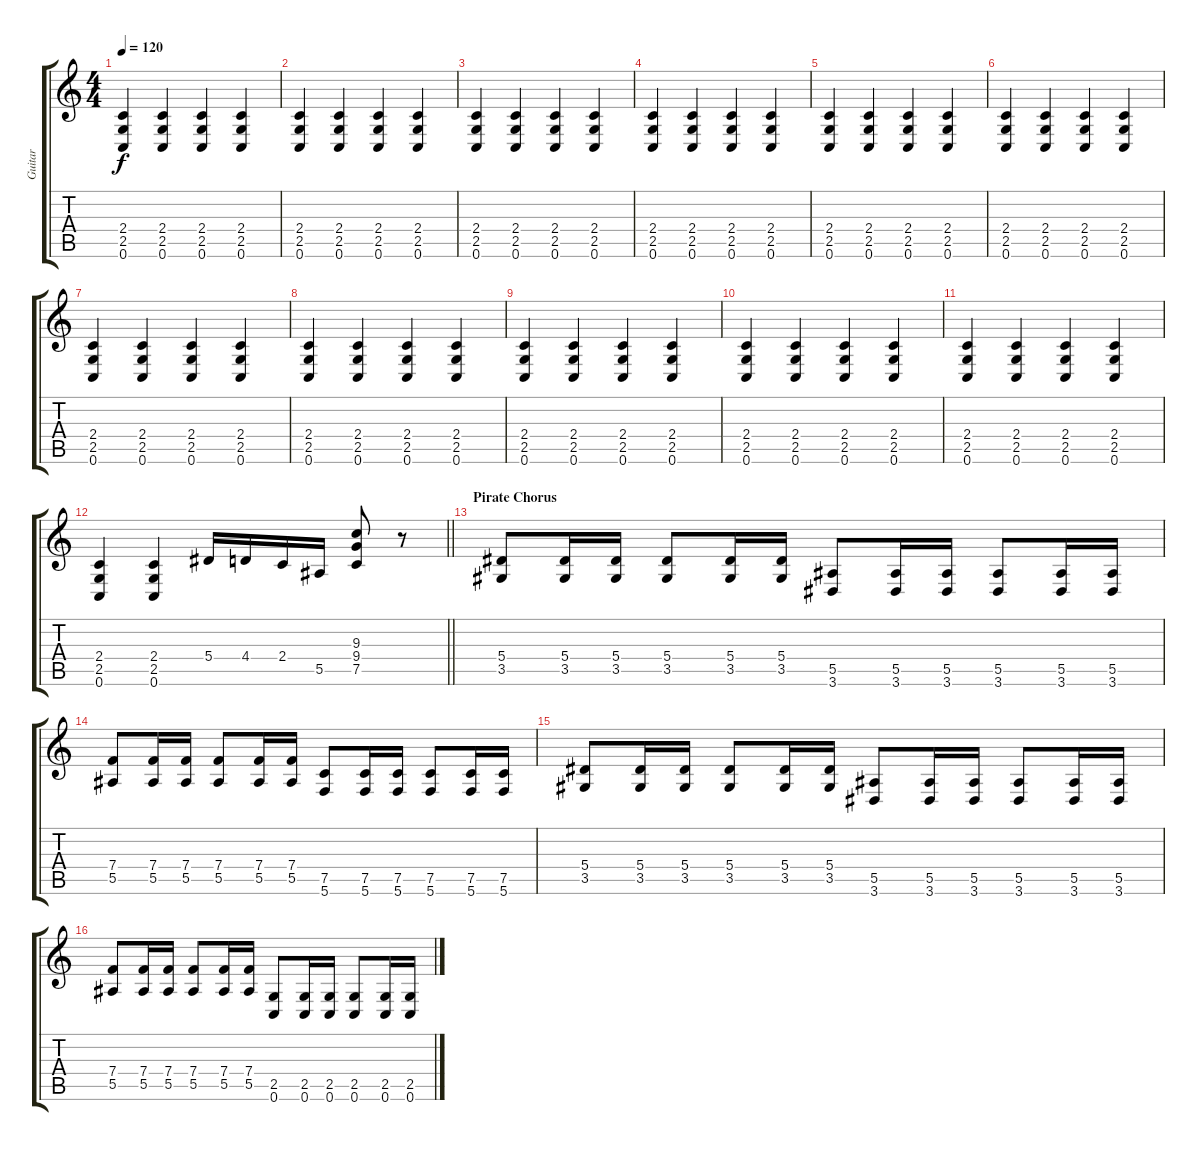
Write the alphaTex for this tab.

\track ("Guitar" "Guitar") {instrument distortionguitar}
\staff {score tabs}
\tuning (C4 G3 Eb3 Bb2 F2 C2) {hide}
\ts (4 4)
\tempo 120
\clef g2
\ks c
(2.4 2.5 0.6).4{dy f} (2.4 2.5 0.6).4 (2.4 2.5 0.6).4 (2.4 2.5 0.6).4 |
(2.4 2.5 0.6).4 (2.4 2.5 0.6).4 (2.4 2.5 0.6).4 (2.4 2.5 0.6).4 |
(2.4 2.5 0.6).4 (2.4 2.5 0.6).4 (2.4 2.5 0.6).4 (2.4 2.5 0.6).4 |
(2.4 2.5 0.6).4 (2.4 2.5 0.6).4 (2.4 2.5 0.6).4 (2.4 2.5 0.6).4 |
(2.4 2.5 0.6).4 (2.4 2.5 0.6).4 (2.4 2.5 0.6).4 (2.4 2.5 0.6).4 |
(2.4 2.5 0.6).4 (2.4 2.5 0.6).4 (2.4 2.5 0.6).4 (2.4 2.5 0.6).4 |
(2.4 2.5 0.6).4 (2.4 2.5 0.6).4 (2.4 2.5 0.6).4 (2.4 2.5 0.6).4 |
(2.4 2.5 0.6).4 (2.4 2.5 0.6).4 (2.4 2.5 0.6).4 (2.4 2.5 0.6).4 |
(2.4 2.5 0.6).4 (2.4 2.5 0.6).4 (2.4 2.5 0.6).4 (2.4 2.5 0.6).4 |
(2.4 2.5 0.6).4 (2.4 2.5 0.6).4 (2.4 2.5 0.6).4 (2.4 2.5 0.6).4 |
(2.4 2.5 0.6).4 (2.4 2.5 0.6).4 (2.4 2.5 0.6).4 (2.4 2.5 0.6).4 |
\barLineRight lightlight
(2.4 2.5 0.6).4 (2.4 2.5 0.6).4 5.4.16 4.4.16 2.4.16 5.5.16 (9.3 9.4 7.5).8 r.8 |
\section ("" "Pirate Chorus")
(5.4 3.5).8 (5.4 3.5).16 (5.4 3.5).16 (5.4 3.5).8 (5.4 3.5).16 (5.4 3.5).16 (5.5 3.6).8 (5.5 3.6).16 (5.5 3.6).16 (5.5 3.6).8 (5.5 3.6).16 (5.5 3.6).16 |
(7.4 5.5).8 (7.4 5.5).16 (7.4 5.5).16 (7.4 5.5).8 (7.4 5.5).16 (7.4 5.5).16 (7.5 5.6).8 (7.5 5.6).16 (7.5 5.6).16 (7.5 5.6).8 (7.5 5.6).16 (7.5 5.6).16 |
(5.4 3.5).8 (5.4 3.5).16 (5.4 3.5).16 (5.4 3.5).8 (5.4 3.5).16 (5.4 3.5).16 (5.5 3.6).8 (5.5 3.6).16 (5.5 3.6).16 (5.5 3.6).8 (5.5 3.6).16 (5.5 3.6).16 |
(7.4 5.5).8 (7.4 5.5).16 (7.4 5.5).16 (7.4 5.5).8 (7.4 5.5).16 (7.4 5.5).16 (2.5 0.6).8 (2.5 0.6).16 (2.5 0.6).16 (2.5 0.6).8 (2.5 0.6).16 (2.5 0.6).16
